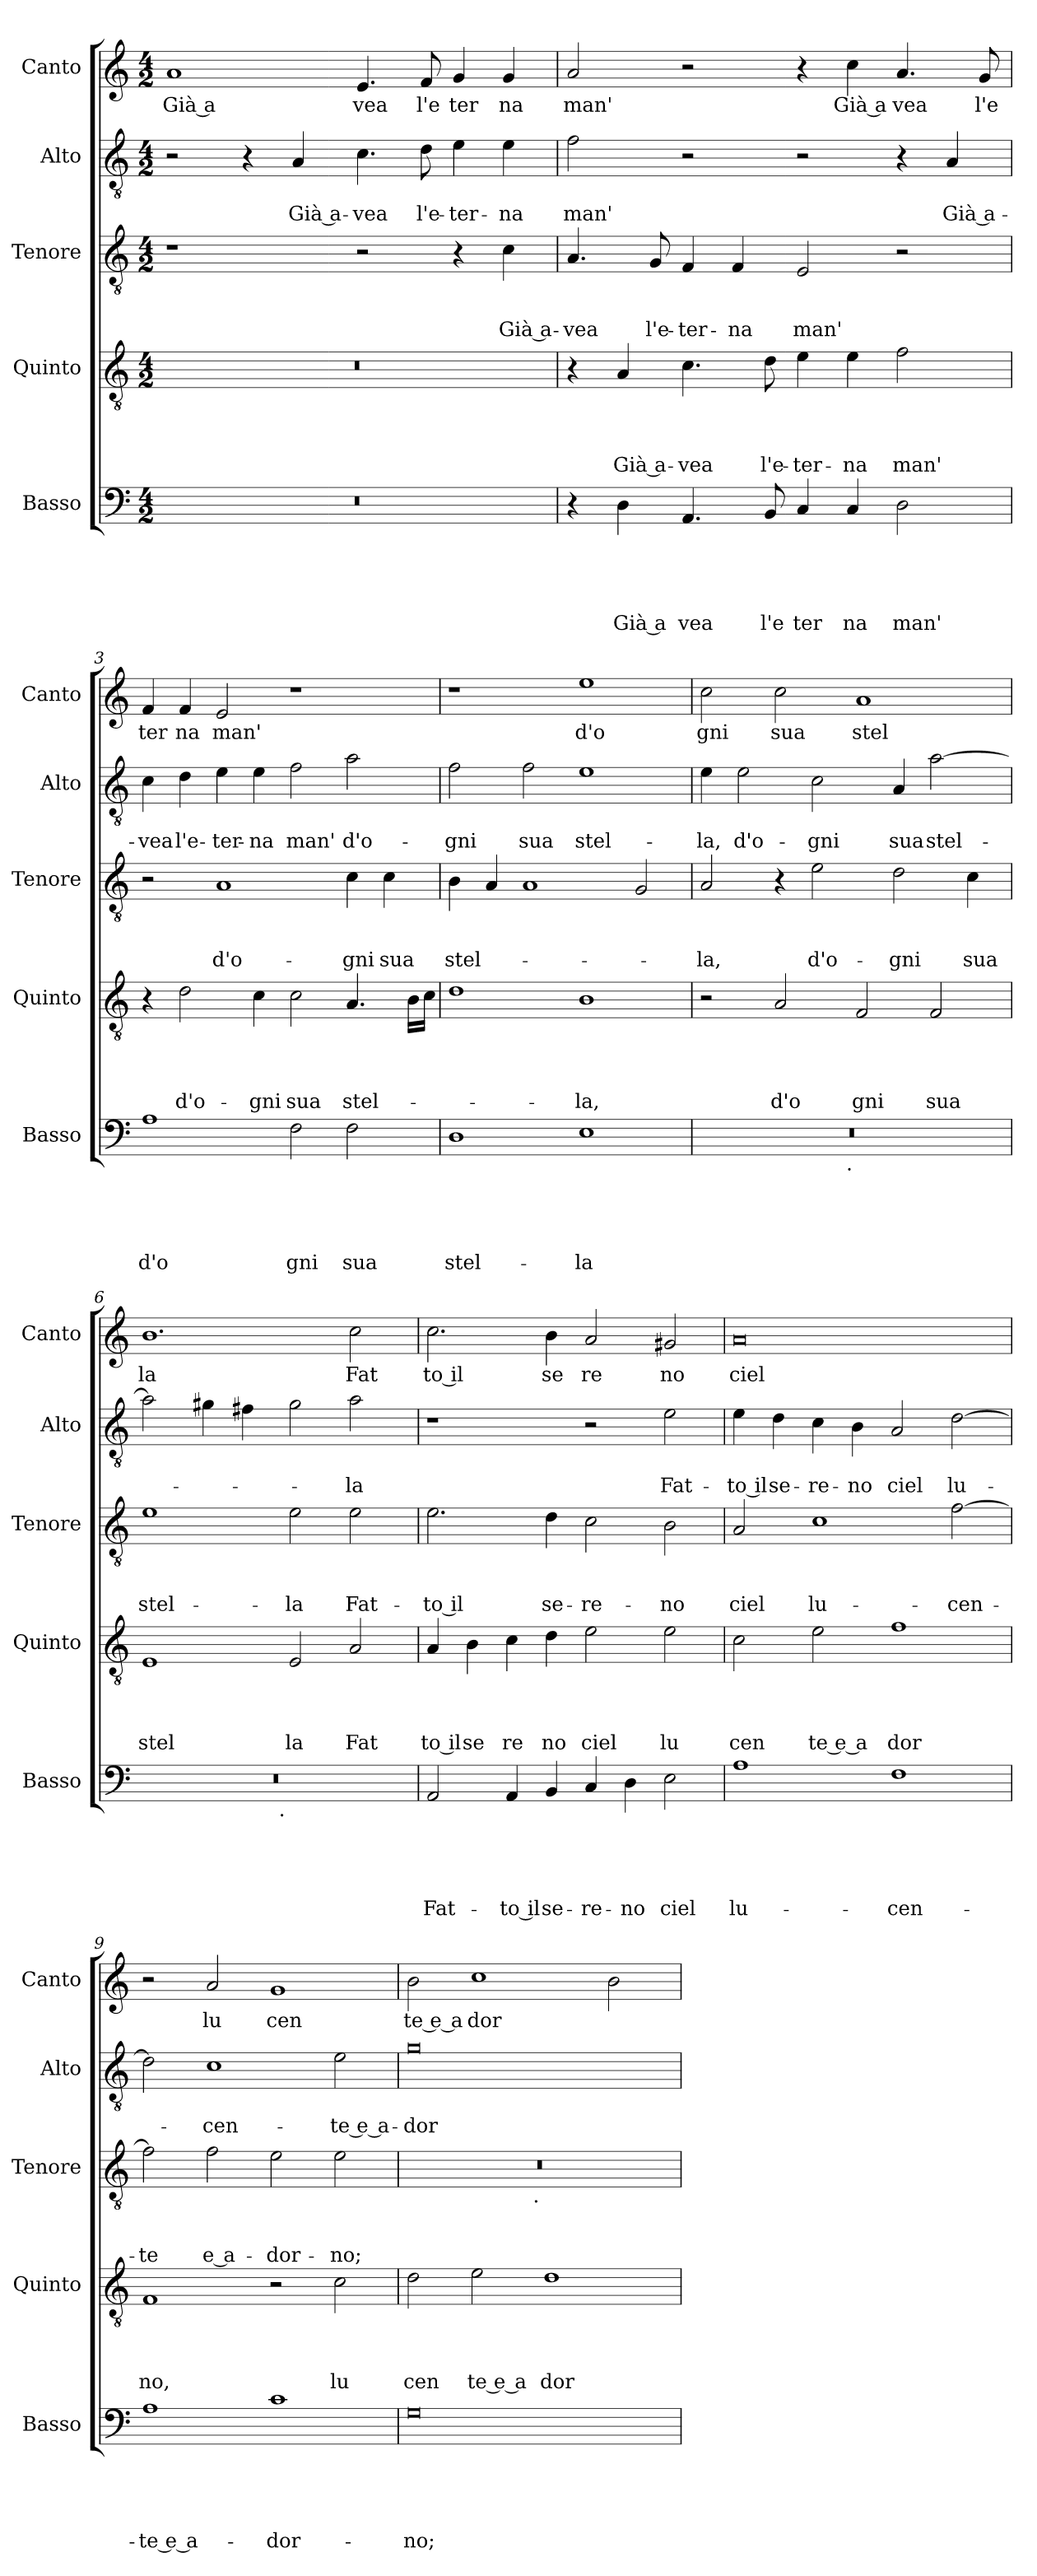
**kern	**text	**text	**text	**text	**text	**kern	**text	**text	**text	**text	**kern	**text	**text	**text	**kern	**text	**text	**kern	**text
*part5	*part5	*part5	*part5	*part5	*part5	*part4	*part4	*part4	*part4	*part4	*part3	*part3	*part3	*part3	*part2	*part2	*part2	*part1	*part1
*staff5	*staff5	*staff5	*staff5	*staff5	*staff5	*staff4	*staff4	*staff4	*staff4	*staff4	*staff3	*staff3	*staff3	*staff3	*staff2	*staff2	*staff2	*staff1	*staff1
*I"Basso	*	*	*	*	*	*I"Quinto	*	*	*	*	*I"Tenore	*	*	*	*I"Alto	*	*	*I"Canto	*
*I'Basso	*	*	*	*	*	*I'Quinto	*	*	*	*	*I'Tenore	*	*	*	*I'Alto	*	*	*I'Canto	*
*clefF4	*	*	*	*	*	*clefGv2	*	*	*	*	*clefGv2	*	*	*	*clefGv2	*	*	*clefG2	*
*k[]	*	*	*	*	*	*k[]	*	*	*	*	*k[]	*	*	*	*k[]	*	*	*k[]	*
*C:	*	*	*	*	*	*C:	*	*	*	*	*C:	*	*	*	*C:	*	*	*C:	*
*M4/2	*	*	*	*	*	*M4/2	*	*	*	*	*M4/2	*	*	*	*M4/2	*	*	*M4/2	*
=1	=1	=1	=1	=1	=1	=1	=1	=1	=1	=1	=1	=1	=1	=1	=1	=1	=1	=1	=1
!	!	!	!	!	!	!	!	!	!	!	!	!	!	!	!	!	!	!	!LO:LY:b:rj
0r	.	.	.	.	.	0r	.	.	.	.	1r	.	.	.	2r	.	.	1a	Già a
.	.	.	.	.	.	.	.	.	.	.	.	.	.	.	4r	.	.	.	.
!	!	!	!	!	!	!	!	!	!	!	!	!	!	!	!	!	!LO:LY:b:rj	!	!
.	.	.	.	.	.	.	.	.	.	.	.	.	.	.	4A/	.	Già a-	.	.
!	!	!	!	!	!	!	!	!	!	!	!	!	!	!	!	!	!LO:LY:b	!	!LO:LY:b
.	.	.	.	.	.	.	.	.	.	.	2r	.	.	.	4.c\	.	-vea	4.e/	vea
!	!	!	!	!	!	!	!	!	!	!	!	!	!	!	!	!	!LO:LY:b	!	!LO:LY:b
.	.	.	.	.	.	.	.	.	.	.	.	.	.	.	8d\	.	l'e-	8f/	l'e
!	!	!	!	!	!	!	!	!	!	!	!	!	!	!	!	!	!LO:LY:b	!	!LO:LY:b
.	.	.	.	.	.	.	.	.	.	.	4r	.	.	.	4e\	.	-ter-	4g/	ter
!	!	!	!	!	!	!	!	!	!	!	!	!	!	!LO:LY:b:rj	!	!	!LO:LY:b	!	!LO:LY:b
.	.	.	.	.	.	.	.	.	.	.	4c\	.	.	Già a-	4e\	.	-na	4g/	na
=2	=2	=2	=2	=2	=2	=2	=2	=2	=2	=2	=2	=2	=2	=2	=2	=2	=2	=2	=2
!	!	!	!	!	!	!	!	!	!	!	!	!	!	!LO:LY:b	!	!	!LO:LY:b	!	!LO:LY:b
4r	.	.	.	.	.	4r	.	.	.	.	4.A/	.	.	-vea	2f\	.	man'	2a/	man'
!	!	!	!	!	!LO:LY:b:rj	!	!	!	!	!LO:LY:b:rj	!	!	!	!	!	!	!	!	!
4D\	.	.	.	.	Già a	4A/	.	.	.	Già a-	.	.	.	.	.	.	.	.	.
!	!	!	!	!	!	!	!	!	!	!	!	!	!	!LO:LY:b	!	!	!	!	!
.	.	.	.	.	.	.	.	.	.	.	8G/	.	.	l'e-	.	.	.	.	.
!	!	!	!	!	!LO:LY:b	!	!	!	!	!LO:LY:b	!	!	!	!LO:LY:b	!	!	!	!	!
4.AA/	.	.	.	.	vea	4.c\	.	.	.	-vea	4F/	.	.	-ter-	2r	.	.	2r	.
!	!	!	!	!	!	!	!	!	!	!	!	!	!	!LO:LY:b	!	!	!	!	!
.	.	.	.	.	.	.	.	.	.	.	4F/	.	.	-na	.	.	.	.	.
!	!	!	!	!	!LO:LY:b	!	!	!	!	!LO:LY:b	!	!	!	!	!	!	!	!	!
8BB/	.	.	.	.	l'e	8d\	.	.	.	l'e-	.	.	.	.	.	.	.	.	.
!	!	!	!	!	!LO:LY:b	!	!	!	!	!LO:LY:b	!	!	!	!LO:LY:b	!	!	!	!	!
4C/	.	.	.	.	ter	4e\	.	.	.	-ter-	2E/	.	.	man'	2r	.	.	4r	.
!	!	!	!	!	!LO:LY:b	!	!	!	!	!LO:LY:b	!	!	!	!	!	!	!	!	!LO:LY:b:rj
4C/	.	.	.	.	na	4e\	.	.	.	-na	.	.	.	.	.	.	.	4cc\	Già a
!	!	!	!	!	!LO:LY:b	!	!	!	!	!LO:LY:b	!	!	!	!	!	!	!	!	!LO:LY:b
2D\	.	.	.	.	man'	2f\	.	.	.	man'	2r	.	.	.	4r	.	.	4.a/	vea
!	!	!	!	!	!	!	!	!	!	!	!	!	!	!	!	!	!LO:LY:b:rj	!	!
.	.	.	.	.	.	.	.	.	.	.	.	.	.	.	4A/	.	Già a-	.	.
!	!	!	!	!	!	!	!	!	!	!	!	!	!	!	!	!	!	!	!LO:LY:b
.	.	.	.	.	.	.	.	.	.	.	.	.	.	.	.	.	.	8g/	l'e
=3	=3	=3	=3	=3	=3	=3	=3	=3	=3	=3	=3	=3	=3	=3	=3	=3	=3	=3	=3
!	!	!	!	!	!LO:LY:b	!	!	!	!	!	!	!	!	!	!	!	!LO:LY:b	!	!LO:LY:b
1A	.	.	.	.	d'o	4r	.	.	.	.	2r	.	.	.	4c\	.	-vea	4f/	ter
!	!	!	!	!	!	!	!	!	!	!LO:LY:b	!	!	!	!	!	!	!LO:LY:b	!	!LO:LY:b
.	.	.	.	.	.	2d\	.	.	.	d'o-	.	.	.	.	4d\	.	l'e-	4f/	na
!	!	!	!	!	!	!	!	!	!	!	!	!	!	!LO:LY:b	!	!	!LO:LY:b	!	!LO:LY:b
.	.	.	.	.	.	.	.	.	.	.	1A	.	.	d'o-	4e\	.	-ter-	2e/	man'
!	!	!	!	!	!	!	!	!	!	!LO:LY:b	!	!	!	!	!	!	!LO:LY:b	!	!
.	.	.	.	.	.	4c\	.	.	.	-gni	.	.	.	.	4e\	.	-na	.	.
!	!	!	!	!	!LO:LY:b	!	!	!	!	!LO:LY:b	!	!	!	!	!	!	!LO:LY:b	!	!
2F\	.	.	.	.	gni	2c\	.	.	.	sua	.	.	.	.	2f\	.	man'	1r	.
!	!	!	!	!	!LO:LY:b	!	!	!	!	!LO:LY:b	!	!	!	!LO:LY:b	!	!	!LO:LY:b	!	!
2F\	.	.	.	.	sua	4.A/	.	.	.	stel-	4c\	.	.	-gni	2a\	.	d'o-	.	.
!	!	!	!	!	!	!	!	!	!	!	!	!	!	!LO:LY:b	!	!	!	!	!
.	.	.	.	.	.	.	.	.	.	.	4c\	.	.	sua	.	.	.	.	.
.	.	.	.	.	.	16B\LL	.	.	.	.	.	.	.	.	.	.	.	.	.
.	.	.	.	.	.	16c\JJ	.	.	.	.	.	.	.	.	.	.	.	.	.
!!LO:LB:g=z
=4	=4	=4	=4	=4	=4	=4	=4	=4	=4	=4	=4	=4	=4	=4	=4	=4	=4	=4	=4
!	!	!	!	!	!LO:LY:b	!	!	!	!	!	!	!	!	!LO:LY:b	!	!	!LO:LY:b	!	!
1D	.	.	.	.	stel-	1d	.	.	.	.	4B\	.	.	stel-	2f\	.	-gni	1r	.
.	.	.	.	.	.	.	.	.	.	.	4A/	.	.	.	.	.	.	.	.
!	!	!	!	!	!	!	!	!	!	!	!	!	!	!	!	!	!LO:LY:b	!	!
.	.	.	.	.	.	.	.	.	.	.	1A	.	.	.	2f\	.	sua	.	.
!	!	!	!	!	!LO:LY:b	!	!	!	!	!LO:LY:b	!	!	!	!	!	!	!LO:LY:b	!	!LO:LY:b
1E	.	.	.	.	-la	1B	.	.	.	-la,	.	.	.	.	1e	.	stel-	1ee	d'o
.	.	.	.	.	.	.	.	.	.	.	2G/	.	.	.	.	.	.	.	.
=5	=5	=5	=5	=5	=5	=5	=5	=5	=5	=5	=5	=5	=5	=5	=5	=5	=5	=5	=5
!	!	!	!	!	!	!	!	!	!	!	!	!	!	!LO:LY:b	!	!	!LO:LY:b	!	!LO:LY:b
*^	*	*	*	*	*	*	*	*	*	*	*	*	*	*	*	*	*	*	*
0r	2ryy	.	.	.	.	.	2r	.	.	.	.	2A/	.	.	-la,	4e\	.	-la,	2cc>\	gni
!	!	!	!	!	!	!	!	!	!	!	!	!	!	!	!	!	!	!LO:LY:b	!	!
.	.	.	.	.	.	.	.	.	.	.	.	.	.	.	.	2e\	.	d'o-	.	.
!	!	!	!	!	!	!	!	!	!	!	!LO:LY:b	!	!	!	!	!	!	!	!	!LO:LY:b
.	4...ryy	.	.	.	.	.	2A/	.	.	.	d'o	4r	.	.	.	.	.	.	2cc\	sua
!	!	!	!	!	!	!	!	!	!	!	!	!	!	!	!LO:LY:b	!	!	!LO:LY:b	!	!
.	.	.	.	.	.	.	.	.	.	.	.	2e\	.	.	d'o-	2c\	.	-gni	.	.
!	!LO:TX:b:t=.	!	!	!	!	!	!	!	!	!	!	!	!	!	!	!	!	!	!	!
.	1ryy	.	.	.	.	.	.	.	.	.	.	.	.	.	.	.	.	.	.	.
!	!	!	!	!	!	!	!	!	!	!	!LO:LY:b	!	!	!	!	!	!	!	!	!LO:LY:b
.	.	.	.	.	.	.	2F/	.	.	.	gni	.	.	.	.	.	.	.	1a	stel
!	!	!	!	!	!	!	!	!	!	!	!	!	!	!	!LO:LY:b	!	!	!LO:LY:b	!	!
.	.	.	.	.	.	.	.	.	.	.	.	2d\	.	.	-gni	4A/	.	sua	.	.
!	!	!	!	!	!	!	!	!	!	!	!LO:LY:b	!	!	!	!	!	!	!LO:LY:b	!	!
.	.	.	.	.	.	.	2F/	.	.	.	sua	.	.	.	.	[>2a\	.	stel-	.	.
!	!	!	!	!	!	!	!	!	!	!	!	!	!	!	!LO:LY:b	!	!	!	!	!
.	.	.	.	.	.	.	.	.	.	.	.	4c\	.	.	sua	.	.	.	.	.
.	32ryy	.	.	.	.	.	.	.	.	.	.	.	.	.	.	.	.	.	.	.
=6	=6	=6	=6	=6	=6	=6	=6	=6	=6	=6	=6	=6	=6	=6	=6	=6	=6	=6	=6	=6
!	!	!	!	!	!	!	!	!	!	!	!LO:LY:b	!	!	!	!LO:LY:b	!	!	!	!	!LO:LY:b
0r	2ryy	.	.	.	.	.	1E	.	.	.	stel	1e	.	.	stel-	2a\]	.	.	1.b	la
.	4...ryy	.	.	.	.	.	.	.	.	.	.	.	.	.	.	4g#X\	.	.	.	.
.	.	.	.	.	.	.	.	.	.	.	.	.	.	.	.	4f#\	.	.	.	.
!	!LO:TX:b:t=.	!	!	!	!	!	!	!	!	!	!	!	!	!	!	!	!	!	!	!
.	1ryy	.	.	.	.	.	.	.	.	.	.	.	.	.	.	.	.	.	.	.
!	!	!	!	!	!	!	!	!	!	!	!LO:LY:b	!	!	!	!LO:LY:b	!	!	!	!	!
.	.	.	.	.	.	.	2E/	.	.	.	la	2e\	.	.	-la	2g#\	.	.	.	.
!	!	!	!	!	!	!	!	!	!	!	!LO:LY:b	!	!	!	!LO:LY:b	!	!	!LO:LY:b	!	!LO:LY:b
.	.	.	.	.	.	.	2A/	.	.	.	Fat	2e\	.	.	Fat-	2a\	.	-la	2cc\	Fat
.	32ryy	.	.	.	.	.	.	.	.	.	.	.	.	.	.	.	.	.	.	.
=7	=7	=7	=7	=7	=7	=7	=7	=7	=7	=7	=7	=7	=7	=7	=7	=7	=7	=7	=7	=7
!	!	!	!	!	!	!LO:LY:b	!	!	!	!	!LO:LY:b:rj	!	!	!	!LO:LY:b:rj	!	!	!	!	!LO:LY:b:rj
*v	*v	*	*	*	*	*	*	*	*	*	*	*	*	*	*	*	*	*	*	*
2AA/	.	.	.	.	Fat-	4A/	.	.	.	to il	2.e\	.	.	-to il	1r	.	.	2.cc\	to il
!	!	!	!	!	!	!	!	!	!	!LO:LY:b	!	!	!	!	!	!	!	!	!
.	.	.	.	.	.	4B\	.	.	.	se	.	.	.	.	.	.	.	.	.
!	!	!	!	!	!LO:LY:b:rj	!	!	!	!	!LO:LY:b	!	!	!	!	!	!	!	!	!
4AA/	.	.	.	.	-to il	4c\	.	.	.	re	.	.	.	.	.	.	.	.	.
!	!	!	!	!	!LO:LY:b	!	!	!	!	!LO:LY:b	!	!	!	!LO:LY:b	!	!	!	!	!LO:LY:b
4BB/	.	.	.	.	se-	4d\	.	.	.	no	4d\	.	.	se-	.	.	.	4b\	se
!	!	!	!	!	!LO:LY:b	!	!	!	!	!LO:LY:b	!	!	!	!LO:LY:b	!	!	!	!	!LO:LY:b
4C/	.	.	.	.	-re-	2e\	.	.	.	ciel	2c\	.	.	-re-	2r	.	.	2a/	re
!	!	!	!	!	!LO:LY:b	!	!	!	!	!	!	!	!	!	!	!	!	!	!
4D\	.	.	.	.	-no	.	.	.	.	.	.	.	.	.	.	.	.	.	.
!	!	!	!	!	!LO:LY:b	!	!	!	!	!LO:LY:b	!	!	!	!LO:LY:b	!	!	!LO:LY:b	!	!LO:LY:b
2E\	.	.	.	.	ciel	2e\	.	.	.	lu	2B\	.	.	-no	2e\	.	Fat-	2g#X/	no
=8	=8	=8	=8	=8	=8	=8	=8	=8	=8	=8	=8	=8	=8	=8	=8	=8	=8	=8	=8
!	!	!	!	!	!LO:LY:b	!	!	!	!	!LO:LY:b	!	!	!	!LO:LY:b	!	!	!LO:LY:b:rj	!	!LO:LY:b
1A	.	.	.	.	lu-	2c\	.	.	.	cen	2A/	.	.	ciel	4e\	.	-to il	0a	ciel
!	!	!	!	!	!	!	!	!	!	!	!	!	!	!	!	!	!LO:LY:b	!	!
.	.	.	.	.	.	.	.	.	.	.	.	.	.	.	4d\	.	se-	.	.
!	!	!	!	!	!	!	!	!	!	!LO:LY:b:rj	!	!	!	!LO:LY:b	!	!	!LO:LY:b	!	!
.	.	.	.	.	.	2e\	.	.	.	te e a	1c	.	.	lu-	4c\	.	-re-	.	.
!	!	!	!	!	!	!	!	!	!	!	!	!	!	!	!	!	!LO:LY:b	!	!
.	.	.	.	.	.	.	.	.	.	.	.	.	.	.	4B\	.	-no	.	.
!	!	!	!	!	!LO:LY:b	!	!	!	!	!LO:LY:b	!	!	!	!	!	!	!LO:LY:b	!	!
1F	.	.	.	.	-cen-	1f	.	.	.	dor	.	.	.	.	2A/	.	ciel	.	.
!	!	!	!	!	!	!	!	!	!	!	!	!	!	!LO:LY:b	!	!	!LO:LY:b	!	!
.	.	.	.	.	.	.	.	.	.	.	[>2f\	.	.	-cen-	[>2d\	.	lu-	.	.
=9	=9	=9	=9	=9	=9	=9	=9	=9	=9	=9	=9	=9	=9	=9	=9	=9	=9	=9	=9
!	!	!	!	!	!LO:LY:b:rj	!	!	!	!	!LO:LY:b	!	!	!	!LO:LY:b	!	!	!	!	!
1A	.	.	.	.	-te e a-	1F	.	.	.	no,	2f\]	.	.	-te	2d\]	.	.	2r	.
!	!	!	!	!	!	!	!	!	!	!	!	!	!	!LO:LY:b	!	!	!LO:LY:b	!	!LO:LY:b
.	.	.	.	.	.	.	.	.	.	.	2f\	.	.	e a-	1c	.	-cen-	2a/	lu
!	!	!	!	!	!LO:LY:b	!	!	!	!	!	!	!	!	!LO:LY:b	!	!	!	!	!LO:LY:b
1c	.	.	.	.	-dor-	2r	.	.	.	.	2e\	.	.	-dor-	.	.	.	1g	cen
!	!	!	!	!	!	!	!	!	!	!LO:LY:b	!	!	!	!LO:LY:b	!	!	!LO:LY:b:rj	!	!
.	.	.	.	.	.	2c\	.	.	.	lu	2e\	.	.	-no;	2e\	.	-te e a-	.	.
=10	=10	=10	=10	=10	=10	=10	=10	=10	=10	=10	=10	=10	=10	=10	=10	=10	=10	=10	=10
!	!	!	!	!	!LO:LY:b	!	!	!	!	!LO:LY:b	!	!	!	!	!	!	!LO:LY:b	!	!LO:LY:b:rj
*	*	*	*	*	*	*	*	*	*	*	*^	*	*	*	*	*	*	*	*
0G	.	.	.	.	-no;	2d\	.	.	.	cen	0r	2ryy	.	.	.	0g	.	-dor-	2b\	te e a
!	!	!	!	!	!	!	!	!	!	!LO:LY:b:rj	!	!	!	!	!	!	!	!	!	!LO:LY:b
.	.	.	.	.	.	2e\	.	.	.	te e a	.	4...ryy	.	.	.	.	.	.	1cc	dor
!	!	!	!	!	!	!	!	!	!	!	!	!LO:TX:b:t=.	!	!	!	!	!	!	!	!
.	.	.	.	.	.	.	.	.	.	.	.	1ryy	.	.	.	.	.	.	.	.
!	!	!	!	!	!	!	!	!	!	!LO:LY:b	!	!	!	!	!	!	!	!	!	!
.	.	.	.	.	.	1d	.	.	.	dor	.	.	.	.	.	.	.	.	.	.
.	.	.	.	.	.	.	.	.	.	.	.	.	.	.	.	.	.	.	2b\	.
.	.	.	.	.	.	.	.	.	.	.	.	32ryy	.	.	.	.	.	.	.	.
*	*	*	*	*	*	*	*	*	*	*	*v	*v	*	*	*	*	*	*	*	*
=	=	=	=	=	=	=	=	=	=	=	=	=	=	=	=	=	=	=	=
*-	*-	*-	*-	*-	*-	*-	*-	*-	*-	*-	*-	*-	*-	*-	*-	*-	*-	*-	*-
